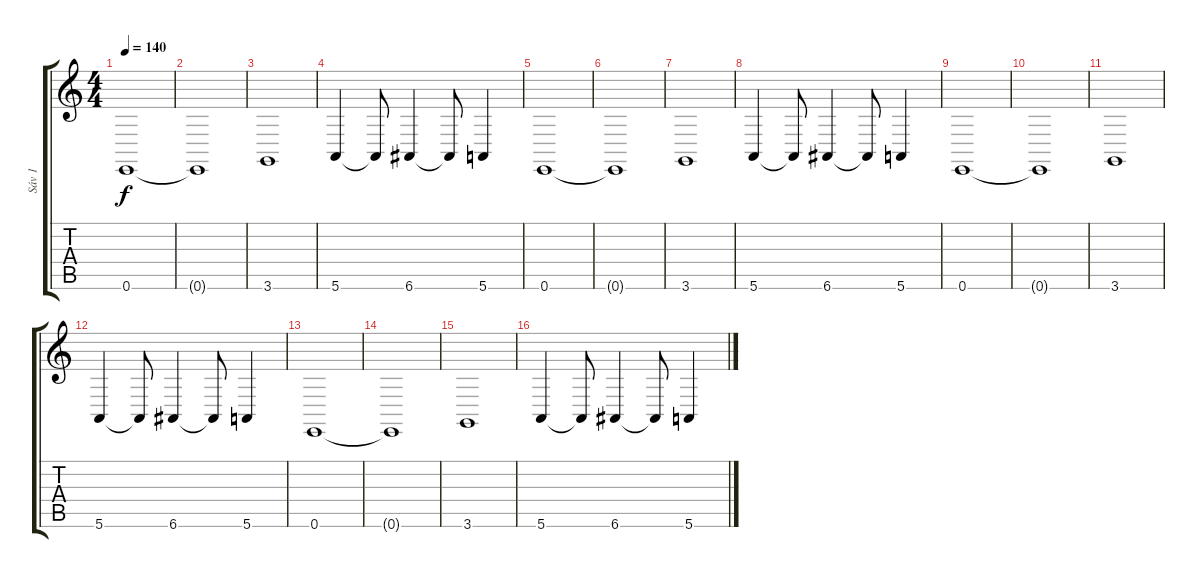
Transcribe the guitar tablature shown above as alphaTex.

\track ("Sáv 1" "Sáv 1") {instrument lead2sawtooth}
\staff {score tabs}
\tuning (E4 B3 G3 D3 A2 E2) {hide}
\ts (4 4)
\tempo 140
\clef g2
\ks c
0.6.1{dy f} |
0.6{t}.1 |
3.6.1 |
5.6.4 5.6{t}.8 6.6.4 6.6{t}.8 5.6.4 |
0.6.1 |
0.6{t}.1 |
3.6.1 |
5.6.4 5.6{t}.8 6.6.4 6.6{t}.8 5.6.4 |
0.6.1 |
0.6{t}.1 |
3.6.1 |
5.6.4 5.6{t}.8 6.6.4 6.6{t}.8 5.6.4 |
0.6.1 |
0.6{t}.1 |
3.6.1 |
5.6.4 5.6{t}.8 6.6.4 6.6{t}.8 5.6.4
